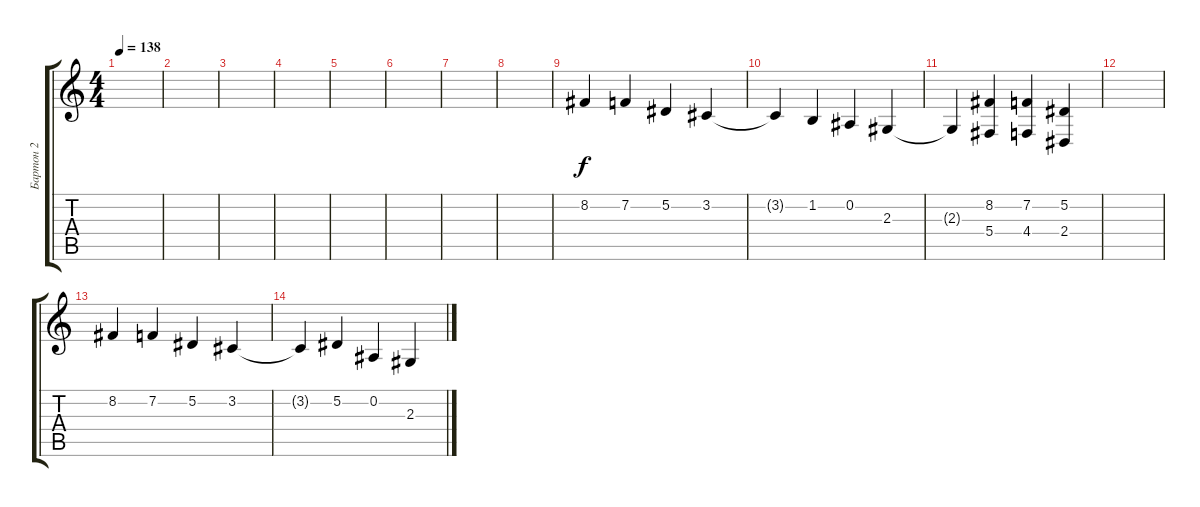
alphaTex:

\track ("Бартон 2" "Бартон 2") {instrument whistle}
\staff {score tabs}
\tuning (Eb4 Bb3 Gb3 Db3 Ab2 Eb2) {hide}
\ts (4 4)
\tempo 138
\clef g2
\ks c
|
|
|
|
|
|
|
|
8.2.4{instrument lead1square} 7.2.4 5.2.4 3.2.4 |
3.2{t}.4 1.2.4 0.2.4 2.3.4 |
2.3{t}.4 (8.2 5.4).4 (7.2 4.4).4 (5.2 2.4).4 |
|
8.2.4 7.2.4 5.2.4 3.2.4 |
3.2{t}.4 5.2.4 0.2.4 2.3.4
